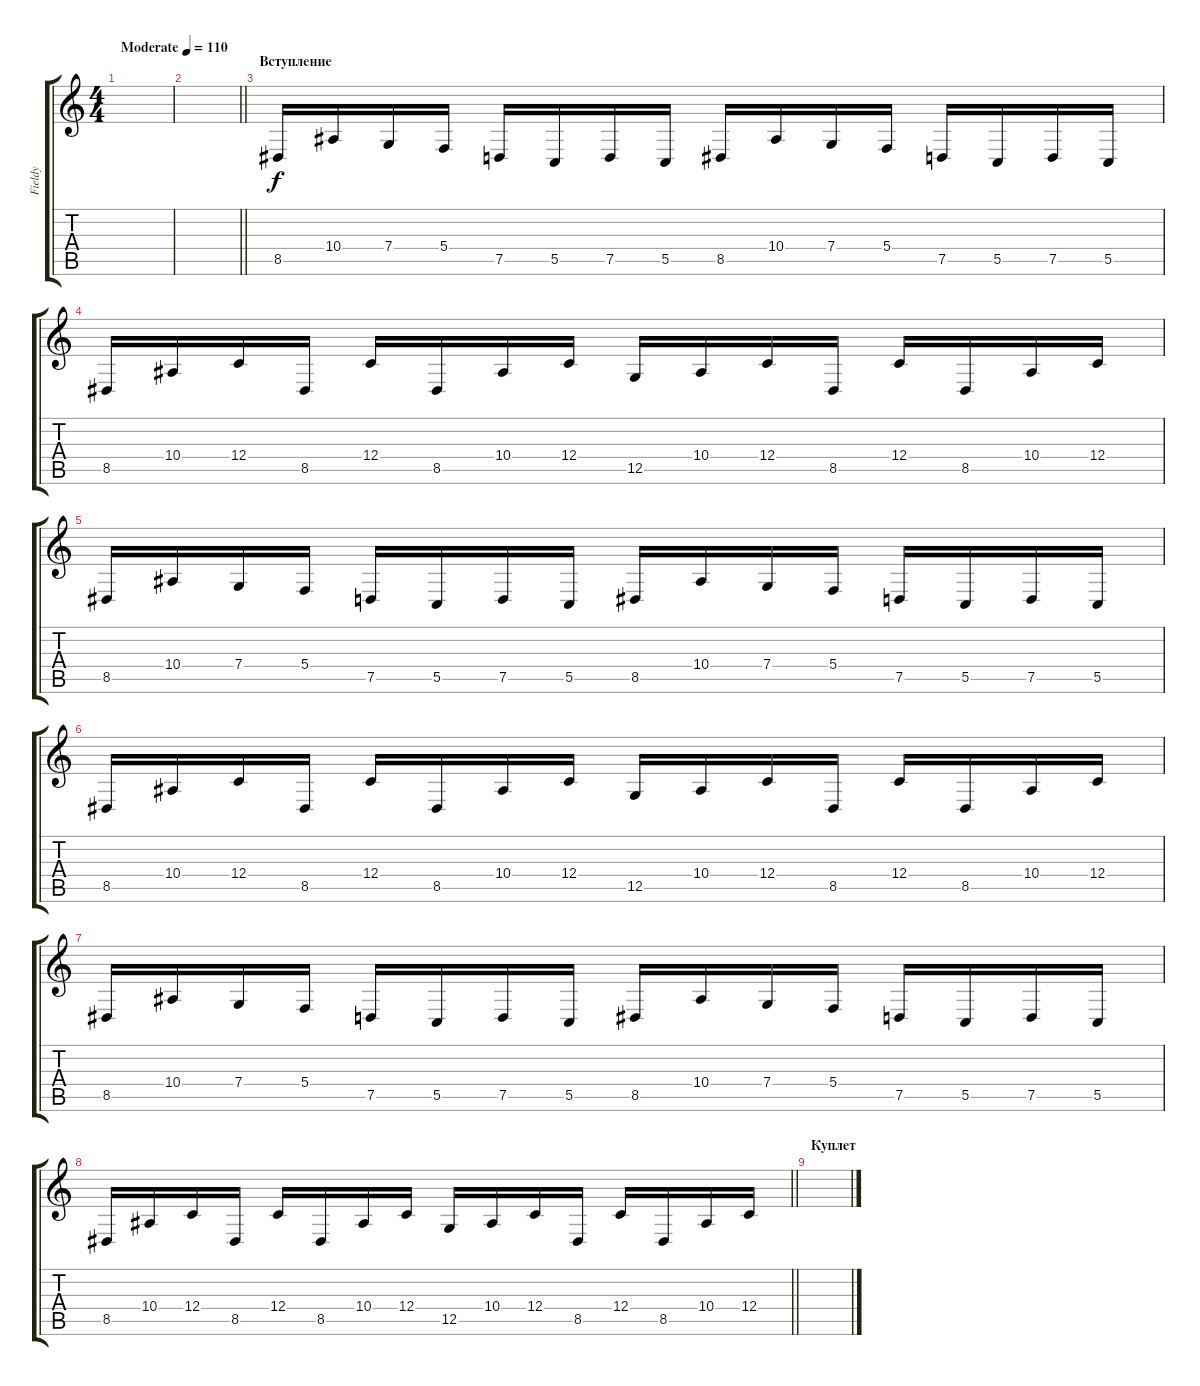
\track ("Fieldy" "Fieldy") {instrument lead2sawtooth}
\staff {score tabs}
\tuning (D4 A3 F3 C3 G2 C2) {hide}
\ts (4 4)
\tempo (110 "Moderate")
\clef g2
\ks c
|
\barLineRight lightlight
|
\section ("" "Вступление")
8.5.16 10.4.16 7.4.16 5.4.16 7.5.16 5.5.16 7.5.16 5.5.16 8.5.16 10.4.16 7.4.16 5.4.16 7.5.16 5.5.16 7.5.16 5.5.16 |
8.5.16 10.4.16 12.4.16 8.5.16 12.4.16 8.5.16 10.4.16 12.4.16 12.5.16 10.4.16 12.4.16 8.5.16 12.4.16 8.5.16 10.4.16 12.4.16 |
8.5.16 10.4.16 7.4.16 5.4.16 7.5.16 5.5.16 7.5.16 5.5.16 8.5.16 10.4.16 7.4.16 5.4.16 7.5.16 5.5.16 7.5.16 5.5.16 |
8.5.16 10.4.16 12.4.16 8.5.16 12.4.16 8.5.16 10.4.16 12.4.16 12.5.16 10.4.16 12.4.16 8.5.16 12.4.16 8.5.16 10.4.16 12.4.16 |
8.5.16 10.4.16 7.4.16 5.4.16 7.5.16 5.5.16 7.5.16 5.5.16 8.5.16 10.4.16 7.4.16 5.4.16 7.5.16 5.5.16 7.5.16 5.5.16 |
\barLineRight lightlight
8.5.16 10.4.16 12.4.16 8.5.16 12.4.16 8.5.16 10.4.16 12.4.16 12.5.16 10.4.16 12.4.16 8.5.16 12.4.16 8.5.16 10.4.16 12.4.16 |
\section ("" "Куплет")
